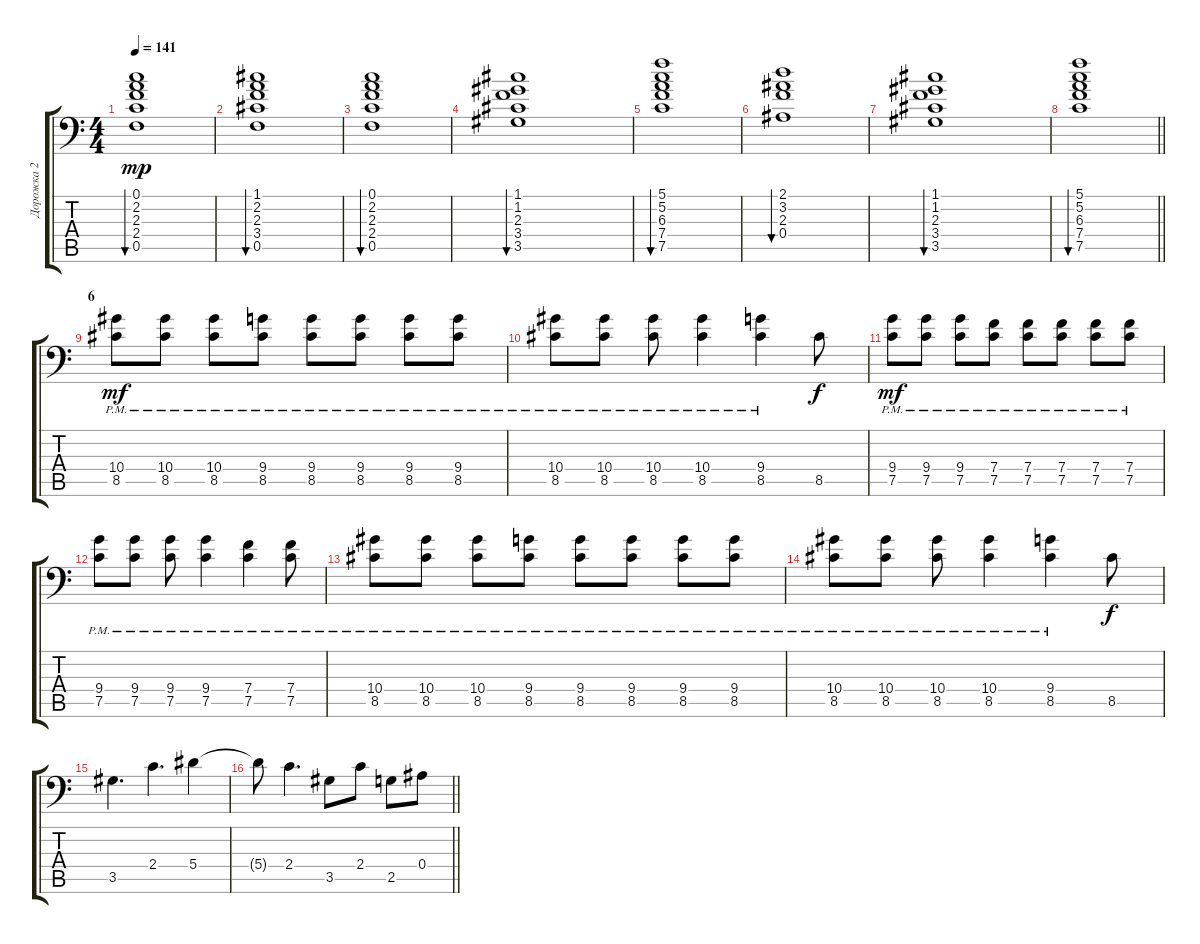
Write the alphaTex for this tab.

\track ("Дорожка 2" "Дорожка 2") {instrument overdrivenguitar}
\staff {score tabs}
\tuning (C4 G3 Eb3 Bb2 F2 Bb1) {hide}
\ts (4 4)
\tempo 141
\clef f4
\ks c
(0.1 2.2 2.3 2.4 0.5).1{bu 120 dy mp} |
(1.1 2.2 2.3 3.4 0.5).1{bu 120} |
(0.1 2.2 2.3 2.4 0.5).1{bu 120} |
(1.1 1.2 2.3 3.4 3.5).1{bu 120} |
(5.1 5.2 6.3 7.4 7.5).1{bu 120} |
(2.1 3.2 2.3 0.4).1{bu 120} |
(1.1 1.2 2.3 3.4 3.5).1{bu 120} |
\barLineRight lightlight
(5.1 5.2 6.3 7.4 7.5).1{bu 120} |
\section ("" "6")
(10.4{pm} 8.5{pm}).8{dy mf instrument overdrivenguitar} (10.4{pm} 8.5{pm}).8 (10.4{pm} 8.5{pm}).8 (9.4{pm} 8.5{pm}).8 (9.4{pm} 8.5{pm}).8 (9.4{pm} 8.5{pm}).8 (9.4{pm} 8.5{pm}).8 (9.4{pm} 8.5{pm}).8 |
(10.4{pm} 8.5{pm}).8 (10.4{pm} 8.5{pm}).8 (10.4{pm} 8.5{pm}).8 (10.4{pm} 8.5{pm}).4 (9.4{pm} 8.5{pm}).4 8.5.8{dy f} |
(9.4{pm} 7.5{pm}).8{dy mf} (9.4{pm} 7.5{pm}).8 (9.4{pm} 7.5{pm}).8 (7.4{pm} 7.5{pm}).8 (7.4{pm} 7.5{pm}).8 (7.4{pm} 7.5{pm}).8 (7.4{pm} 7.5{pm}).8 (7.4{pm} 7.5{pm}).8 |
(9.4{pm} 7.5{pm}).8 (9.4{pm} 7.5{pm}).8 (9.4{pm} 7.5{pm}).8 (9.4{pm} 7.5{pm}).4 (7.4{pm} 7.5{pm}).4 (7.4{pm} 7.5{pm}).8 |
(10.4{pm} 8.5{pm}).8 (10.4{pm} 8.5{pm}).8 (10.4{pm} 8.5{pm}).8 (9.4{pm} 8.5{pm}).8 (9.4{pm} 8.5{pm}).8 (9.4{pm} 8.5{pm}).8 (9.4{pm} 8.5{pm}).8 (9.4{pm} 8.5{pm}).8 |
(10.4{pm} 8.5{pm}).8 (10.4{pm} 8.5{pm}).8 (10.4{pm} 8.5{pm}).8 (10.4{pm} 8.5{pm}).4 (9.4{pm} 8.5{pm}).4 8.5.8{dy f} |
3.5.4{d} 2.4.4{d} 5.4.4 |
\barLineRight lightlight
5.4{t}.8 2.4.4{d} 3.5.8 2.4.8 2.5.8 0.4.8
